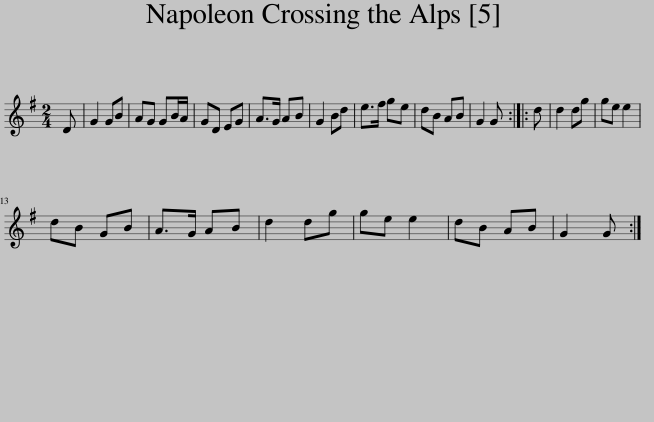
X:1
L:1/8
M:2/4
I:linebreak $
K:G
V:1 treble
V:1
 D | G2 GB | AG GB/A/ | GD EG | A>G AB | %5
 G2 Bd | e>f ge | dB AB | G2 G :: d | %10
 d2 dg | ge e2 |$ dB GB | A>G AB | d2 dg | %15
 ge e2 | dB AB | G2 G :| %18
